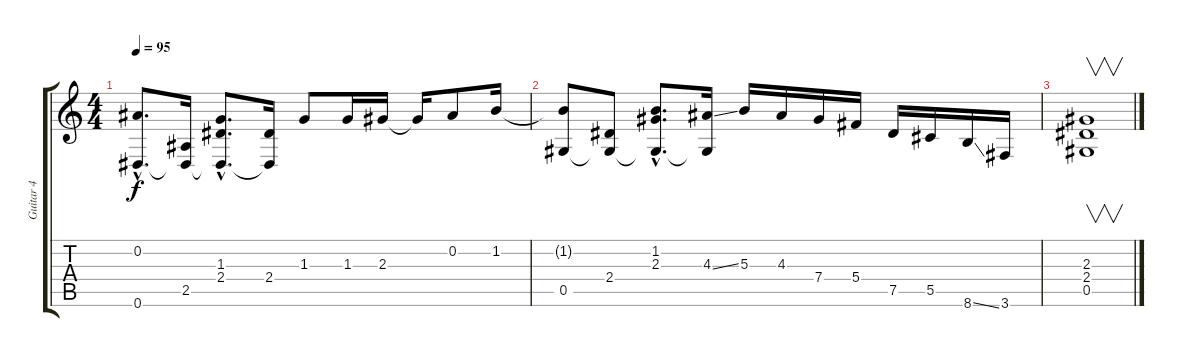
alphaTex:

\track ("Guitar 4" "Guitar 4") {instrument acousticguitarnylon}
\staff {score tabs}
\tuning (Eb4 Bb3 Gb3 Db3 Ab2 Eb2) {hide}
\ts (4 4)
\tempo 95
\clef g2
\ks c
(0.2{hac t} 0.6{hac}).8{d dy f} (2.5 0.6{t}).16 (1.3{hac} 2.4{hac} 0.6{hac t}).8{d} (2.4 0.6{t}).16 1.3.8 1.3.16 2.3.16 2.3{t}.16 0.2.8 1.2.16 |
(1.2{t} 0.5).8 (2.4 0.5{t}).8 (1.2{hac} 2.3{hac} 0.5{hac t}).8{d} (4.3{ss} 0.5{t}).16 5.3.16 4.3.16 7.4.16 5.4.16 7.5.16 5.5.16 8.6{ss}.16 3.6.16 |
(2.3 2.4 0.5).1{v}
